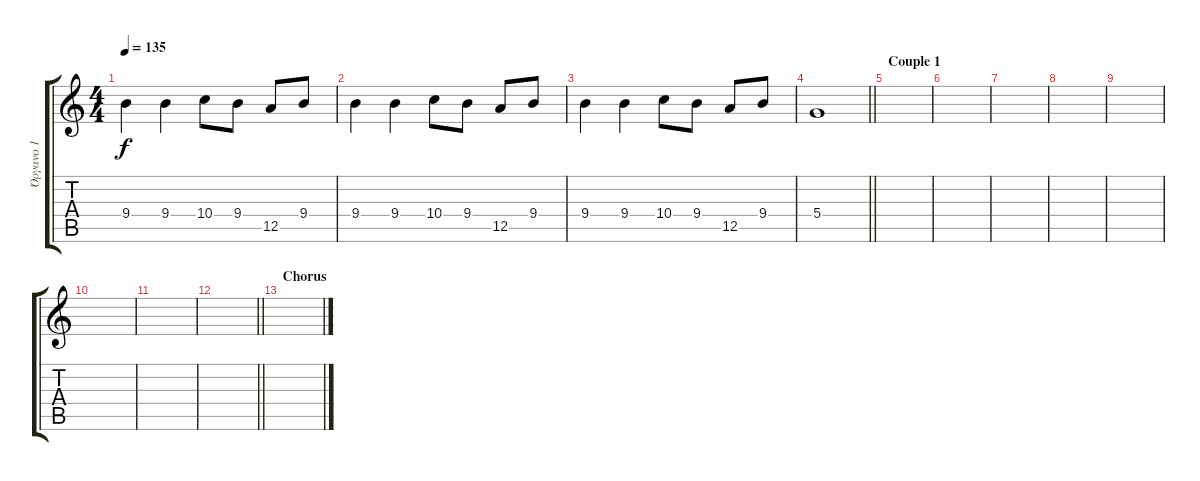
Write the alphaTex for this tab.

\track ("Όργανο 1" "Όργανο 1") {instrument acousticguitarsteel}
\staff {score tabs}
\tuning (E4 B3 G3 D3 A2 E2) {hide}
\ts (4 4)
\tempo 135
\clef g2
\ks c
9.4.4{dy f} 9.4.4 10.4.8 9.4.8 12.5.8 9.4.8 |
9.4.4 9.4.4 10.4.8 9.4.8 12.5.8 9.4.8 |
9.4.4 9.4.4 10.4.8 9.4.8 12.5.8 9.4.8 |
\barLineRight lightlight
5.4.1 |
\section ("" "Couple 1")
|
|
|
|
|
|
|
\barLineRight lightlight
|
\section ("" "Chorus")
